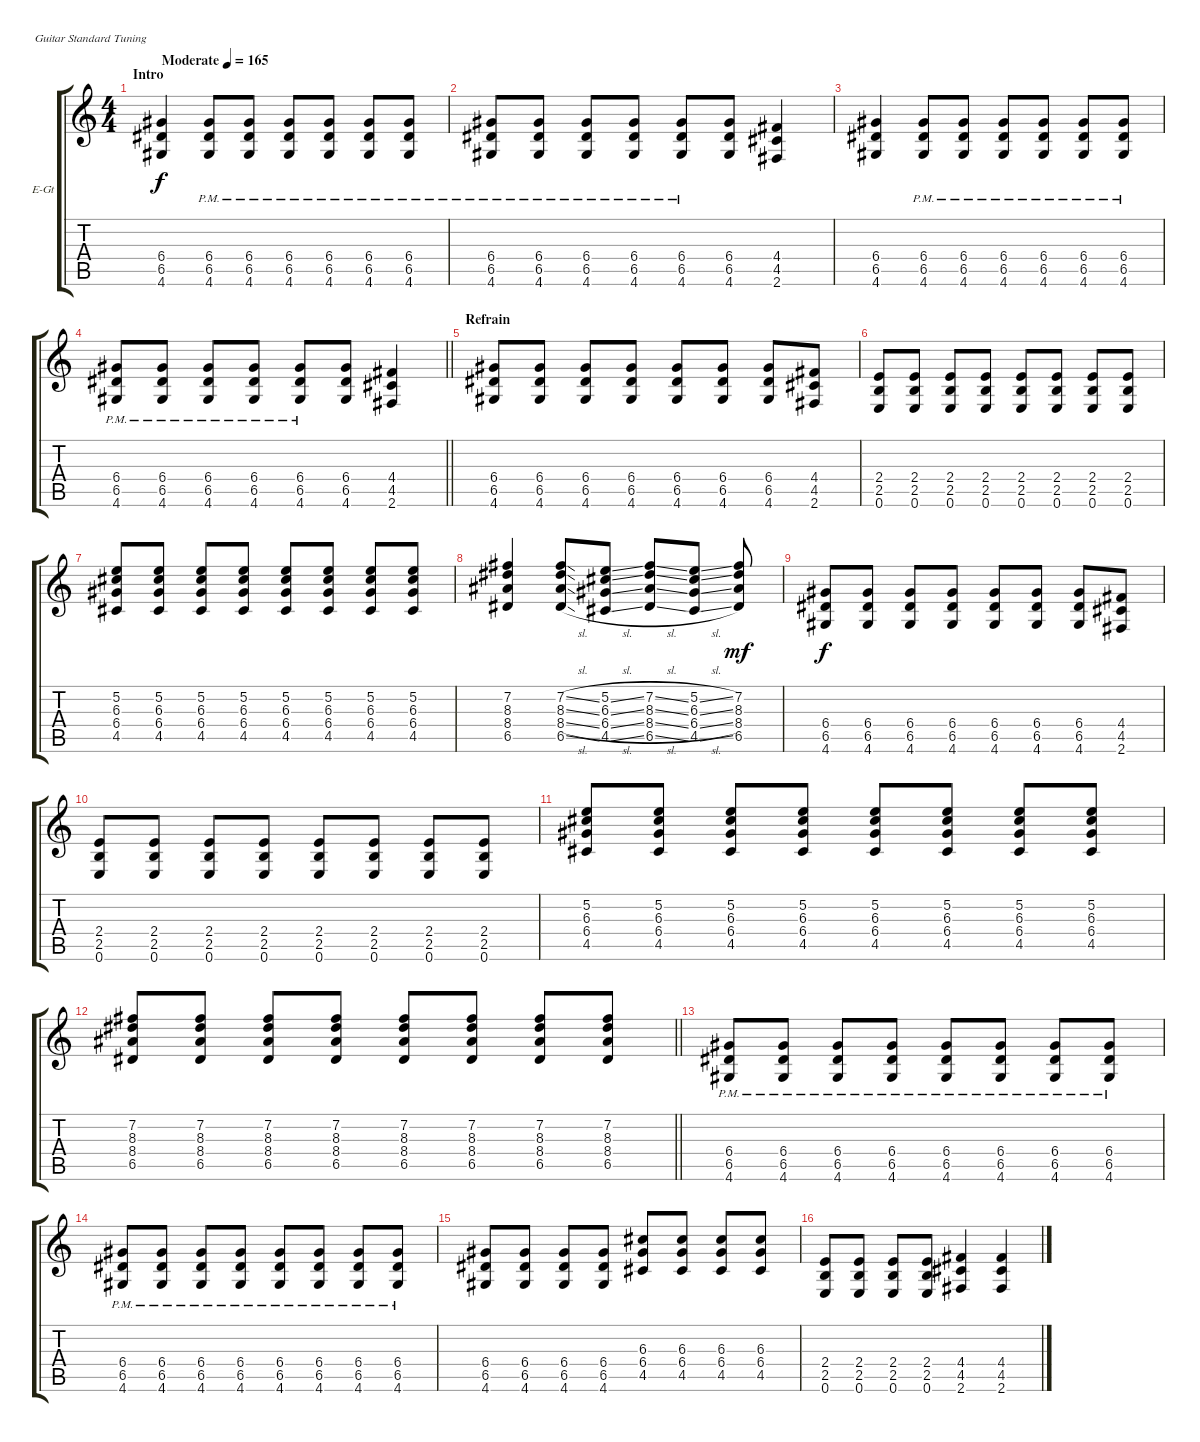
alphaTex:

\bracketExtendMode groupsimilarinstruments
\firstSystemTrackNameOrientation horizontal
\otherSystemsTrackNameOrientation horizontal
\track ("Spur 1" "E-Gt") {instrument distortionguitar}
\staff {score tabs}
\tuning (E4 B3 G3 D3 A2 E2)
\ts (4 4)
\beaming (8 2 2 2 2)
\section ("" "Intro")
\tempo (165 "Moderate")
\clef g2
\ks c
(6.4 6.5 4.6).4{dy f instrument distortionguitar} (6.4{pm} 6.5{pm} 4.6{pm}).8 (6.4{pm} 6.5{pm} 4.6{pm}).8 (6.4{pm} 6.5{pm} 4.6{pm}).8 (6.4{pm} 6.5{pm} 4.6{pm}).8 (6.4{pm} 6.5{pm} 4.6{pm}).8 (6.4{pm} 6.5{pm} 4.6{pm}).8 |
(6.4{pm} 6.5{pm} 4.6{pm}).8 (6.4{pm} 6.5{pm} 4.6{pm}).8 (6.4{pm} 6.5{pm} 4.6{pm}).8 (6.4{pm} 6.5{pm} 4.6{pm}).8 (6.4{pm} 6.5{pm} 4.6{pm}).8 (6.4 6.5 4.6).8 (4.4 4.5 2.6).4 |
(6.4 6.5 4.6).4 (6.4{pm} 6.5{pm} 4.6{pm}).8 (6.4{pm} 6.5{pm} 4.6{pm}).8 (6.4{pm} 6.5{pm} 4.6{pm}).8 (6.4{pm} 6.5{pm} 4.6{pm}).8 (6.4{pm} 6.5{pm} 4.6{pm}).8 (6.4{pm} 6.5{pm} 4.6{pm}).8 |
\barLineRight lightlight
(6.4{pm} 6.5{pm} 4.6{pm}).8 (6.4{pm} 6.5{pm} 4.6{pm}).8 (6.4{pm} 6.5{pm} 4.6{pm}).8 (6.4{pm} 6.5{pm} 4.6{pm}).8 (6.4{pm} 6.5{pm} 4.6{pm}).8 (6.4 6.5 4.6).8 (4.4 4.5 2.6).4 |
\section ("" "Refrain")
(6.4 6.5 4.6).8 (6.4 6.5 4.6).8 (6.4 6.5 4.6).8 (6.4 6.5 4.6).8 (6.4 6.5 4.6).8 (6.4 6.5 4.6).8 (6.4 6.5 4.6).8 (4.4 4.5 2.6).8 |
(2.4 2.5 0.6).8 (2.4 2.5 0.6).8 (2.4 2.5 0.6).8 (2.4 2.5 0.6).8 (2.4 2.5 0.6).8 (2.4 2.5 0.6).8 (2.4 2.5 0.6).8 (2.4 2.5 0.6).8 |
(5.2 6.3 6.4 4.5).8 (5.2 6.3 6.4 4.5).8 (5.2 6.3 6.4 4.5).8 (5.2 6.3 6.4 4.5).8 (5.2 6.3 6.4 4.5).8 (5.2 6.3 6.4 4.5).8 (5.2 6.3 6.4 4.5).8 (5.2 6.3 6.4 4.5).8 |
(7.2 8.3 8.4 6.5).4 (7.2{sl} 8.3{sl} 8.4{sl} 6.5{sl}).8 (5.2{sl} 6.3{sl} 6.4{sl} 4.5{sl}).8 (7.2{sl} 8.3{sl} 8.4{sl} 6.5{sl}).8 (5.2{sl} 6.3{sl} 6.4{sl} 4.5{sl}).8 (7.2 8.3 8.4 6.5).8{dy mf} |
(6.4 6.5 4.6).8{dy f} (6.4 6.5 4.6).8 (6.4 6.5 4.6).8 (6.4 6.5 4.6).8 (6.4 6.5 4.6).8 (6.4 6.5 4.6).8 (6.4 6.5 4.6).8 (4.4 4.5 2.6).8 |
(2.4 2.5 0.6).8 (2.4 2.5 0.6).8 (2.4 2.5 0.6).8 (2.4 2.5 0.6).8 (2.4 2.5 0.6).8 (2.4 2.5 0.6).8 (2.4 2.5 0.6).8 (2.4 2.5 0.6).8 |
(5.2 6.3 6.4 4.5).8 (5.2 6.3 6.4 4.5).8 (5.2 6.3 6.4 4.5).8 (5.2 6.3 6.4 4.5).8 (5.2 6.3 6.4 4.5).8 (5.2 6.3 6.4 4.5).8 (5.2 6.3 6.4 4.5).8 (5.2 6.3 6.4 4.5).8 |
\barLineRight lightlight
(7.2 8.3 8.4 6.5).8 (7.2 8.3 8.4 6.5).8 (7.2 8.3 8.4 6.5).8 (7.2 8.3 8.4 6.5).8 (7.2 8.3 8.4 6.5).8 (7.2 8.3 8.4 6.5).8 (7.2 8.3 8.4 6.5).8 (7.2 8.3 8.4 6.5).8 |
(6.4{pm} 6.5{pm} 4.6{pm}).8 (6.4{pm} 6.5{pm} 4.6{pm}).8 (6.4{pm} 6.5{pm} 4.6{pm}).8 (6.4{pm} 6.5{pm} 4.6{pm}).8 (6.4{pm} 6.5{pm} 4.6{pm}).8 (6.4{pm} 6.5{pm} 4.6{pm}).8 (6.4{pm} 6.5{pm} 4.6{pm}).8 (6.4{pm} 6.5{pm} 4.6{pm}).8 |
(6.4{pm} 6.5{pm} 4.6{pm}).8 (6.4{pm} 6.5{pm} 4.6{pm}).8 (6.4{pm} 6.5{pm} 4.6{pm}).8 (6.4{pm} 6.5{pm} 4.6{pm}).8 (6.4{pm} 6.5{pm} 4.6{pm}).8 (6.4{pm} 6.5{pm} 4.6{pm}).8 (6.4{pm} 6.5{pm} 4.6{pm}).8 (6.4{pm} 6.5{pm} 4.6{pm}).8 |
(6.4 6.5 4.6).8 (6.4 6.5 4.6).8 (6.4 6.5 4.6).8 (6.4 6.5 4.6).8 (6.3 6.4 4.5).8 (6.3 6.4 4.5).8 (6.3 6.4 4.5).8 (6.3 6.4 4.5).8 |
(2.4 2.5 0.6).8 (2.4 2.5 0.6).8 (2.4 2.5 0.6).8 (2.4 2.5 0.6).8 (4.4 4.5 2.6).4 (4.4 4.5 2.6).4
